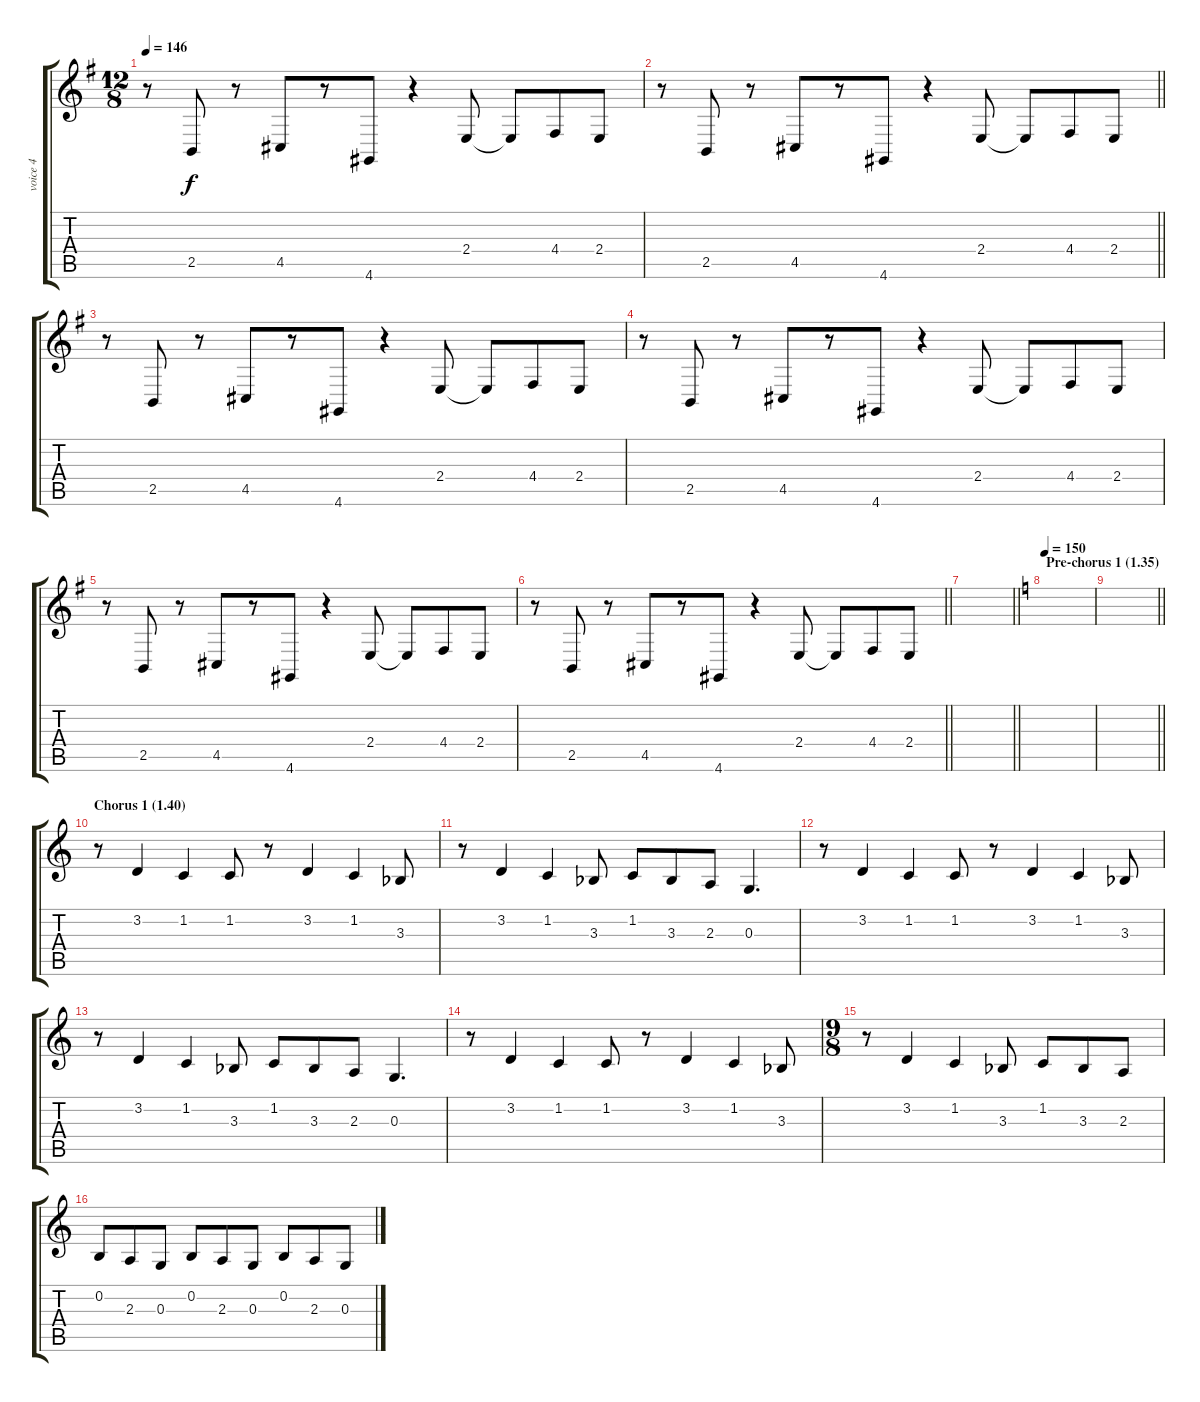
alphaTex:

\track ("voice 4" "voice 4") {instrument baritonesax}
\staff {score tabs}
\tuning (E4 B3 G3 D3 A2 E2) {hide}
\ts (12 8)
\tempo 146
\clef g2
\ks g
r.8{dy f} 2.5.8 r.8 4.5.8 r.8 4.6.8 r.4 2.4.8 2.4{t}.8 4.4.8 2.4.8 |
\barLineRight lightlight
r.8 2.5.8 r.8 4.5.8 r.8 4.6.8 r.4 2.4.8 2.4{t}.8 4.4.8 2.4.8 |
r.8 2.5.8 r.8 4.5.8 r.8 4.6.8 r.4 2.4.8 2.4{t}.8 4.4.8 2.4.8 |
r.8 2.5.8 r.8 4.5.8 r.8 4.6.8 r.4 2.4.8 2.4{t}.8 4.4.8 2.4.8 |
r.8 2.5.8 r.8 4.5.8 r.8 4.6.8 r.4 2.4.8 2.4{t}.8 4.4.8 2.4.8 |
\barLineRight lightlight
r.8 2.5.8 r.8 4.5.8 r.8 4.6.8 r.4 2.4.8 2.4{t}.8 4.4.8 2.4.8 |
\barLineRight lightlight
|
\section ("" "Pre-chorus 1 (1.35)")
\tempo 150
\ks c
|
\barLineRight lightlight
|
\section ("" "Chorus 1 (1.40)")
r.8 3.2.4 1.2.4 1.2.8 r.8 3.2.4 1.2.4 3.3{acc b}.8 |
r.8 3.2.4 1.2.4 3.3{acc b}.8 1.2.8 3.3{acc b}.8 2.3.8 0.3.4{d} |
r.8 3.2.4 1.2.4 1.2.8 r.8 3.2.4 1.2.4 3.3{acc b}.8 |
r.8 3.2.4 1.2.4 3.3{acc b}.8 1.2.8 3.3{acc b}.8 2.3.8 0.3.4{d} |
r.8 3.2.4 1.2.4 1.2.8 r.8 3.2.4 1.2.4 3.3{acc b}.8 |
\ts (9 8)
r.8 3.2.4 1.2.4 3.3{acc b}.8 1.2.8 3.3{acc b}.8 2.3.8 |
0.2.8 2.3.8 0.3.8 0.2.8 2.3.8 0.3.8 0.2.8 2.3.8 0.3.8
